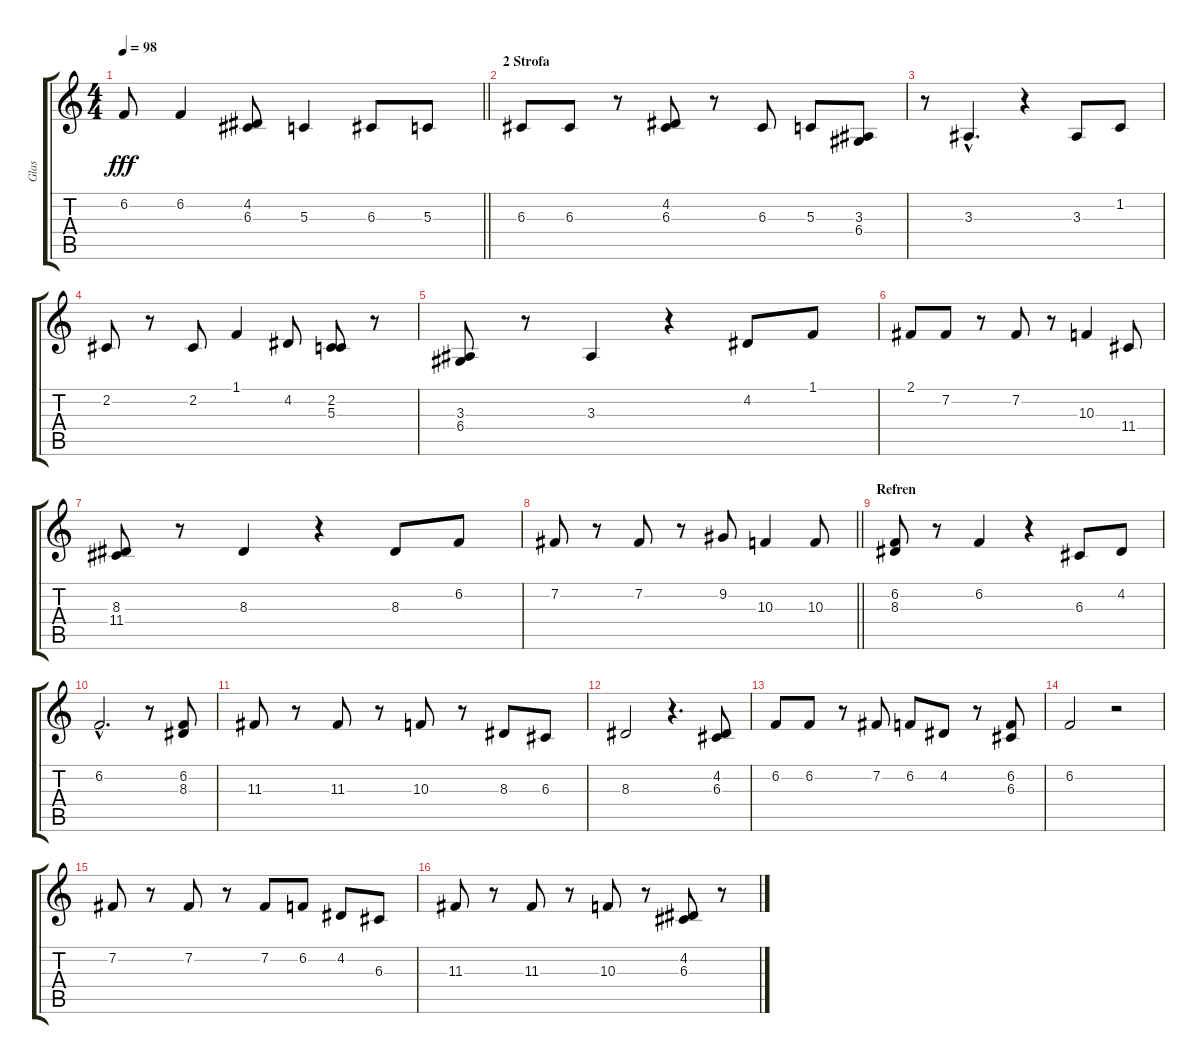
\track ("Glas" "Glas") {instrument flute}
\staff {score tabs}
\tuning (E4 B3 G3 D3 A2 E2) {hide}
\ts (4 4)
\tempo 98
\clef g2
\barLineRight lightlight
\ks c
6.2.8{dy fff} 6.2.4 (4.2 6.3).8 5.3.4 6.3.8 5.3.8 |
\section ("" "2 Strofa")
6.3.8 6.3.8 r.8 (4.2 6.3).8 r.8 6.3.8 5.3.8 (3.3 6.4).8 |
r.8 3.3{hac}.4{d} r.4 3.3.8 1.2.8 |
2.2.8 r.8 2.2.8 1.1.4 4.2.8 (2.2 5.3).8 r.8 |
(3.3 6.4).8 r.8 3.3.4 r.4 4.2.8 1.1.8 |
2.1.8 7.2.8 r.8 7.2.8 r.8 10.3.4 11.4.8 |
(8.3 11.4).8 r.8 8.3.4 r.4 8.3.8 6.2.8 |
\barLineRight lightlight
7.2.8 r.8 7.2.8 r.8 9.2.8 10.3.4 10.3.8 |
\section ("" "Refren")
(6.2 8.3).8 r.8 6.2.4 r.4 6.3.8 4.2.8 |
6.2{hac}.2{d} r.8 (6.2 8.3).8 |
11.3.8 r.8 11.3.8 r.8 10.3.8 r.8 8.3.8 6.3.8 |
8.3.2 r.4{d} (4.2 6.3).8 |
6.2.8 6.2.8 r.8 7.2.8 6.2.8 4.2.8 r.8 (6.2 6.3).8 |
6.2.2 r.2 |
7.2.8 r.8 7.2.8 r.8 7.2.8 6.2.8 4.2.8 6.3.8 |
11.3.8 r.8 11.3.8 r.8 10.3.8 r.8 (4.2 6.3).8 r.8
